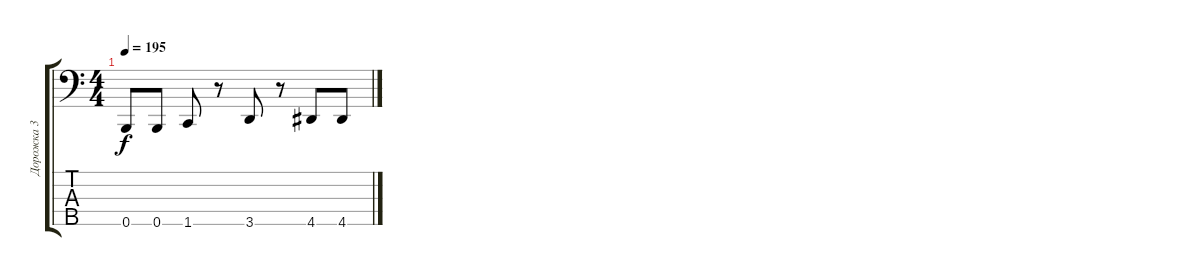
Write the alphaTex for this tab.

\track ("Дорожка 3" "Дорожка 3") {instrument electricbasspick}
\staff {score tabs}
\tuning (G2 D2 A1 E1 B0) {hide}
\ts (4 4)
\tempo 195
\clef f4
\ks c
0.5.8{dy f} 0.5.8 1.5.8 r.8 3.5.8 r.8 4.5.8 4.5.8
